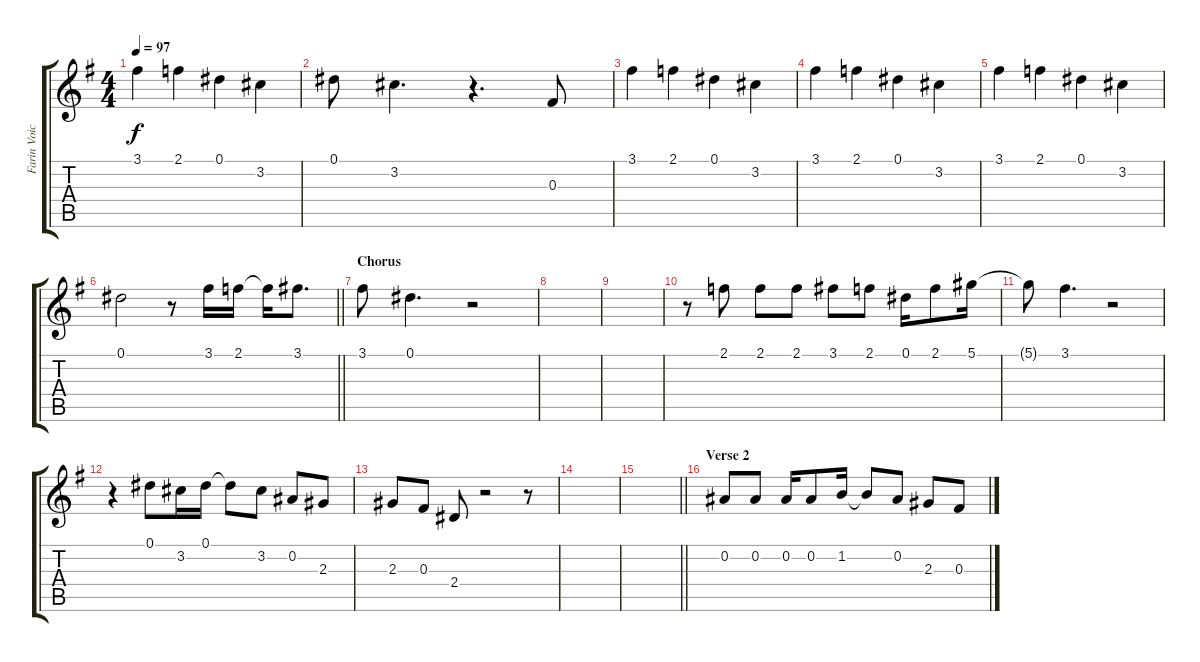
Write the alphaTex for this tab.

\track ("Farin Voice" "Farin Voic") {instrument overdrivenguitar}
\staff {score tabs}
\tuning (Eb4 Bb3 Gb3 Db3 Ab2 Eb2) {hide}
\ts (4 4)
\tempo 97
\clef g2
\ks g
3.1.4{dy f} 2.1.4 0.1.4 3.2.4 |
0.1.8 3.2.4{d} r.4{d} 0.3.8 |
3.1.4 2.1.4 0.1.4 3.2.4 |
3.1.4 2.1.4 0.1.4 3.2.4 |
3.1.4 2.1.4 0.1.4 3.2.4 |
\barLineRight lightlight
0.1.2 r.8 3.1.16 2.1.16 2.1{t}.16 3.1.8{d} |
\section ("" "Chorus")
3.1.8 0.1.4{d} r.2 |
|
|
r.8 2.1.8 2.1.8 2.1.8 3.1.8 2.1.8 0.1.16 2.1.8 5.1.16 |
5.1{t}.8 3.1.4{d} r.2 |
r.4 0.1.8 3.2.16 0.1.16 0.1{t}.8 3.2.8 0.2.8 2.3.8 |
2.3.8 0.3.8 2.4.8 r.2 r.8 |
|
\barLineRight lightlight
|
\section ("" "Verse 2")
0.2.8 0.2.8 0.2.16 0.2.8 1.2.16 1.2{t}.8 0.2.8 2.3.8 0.3.8
